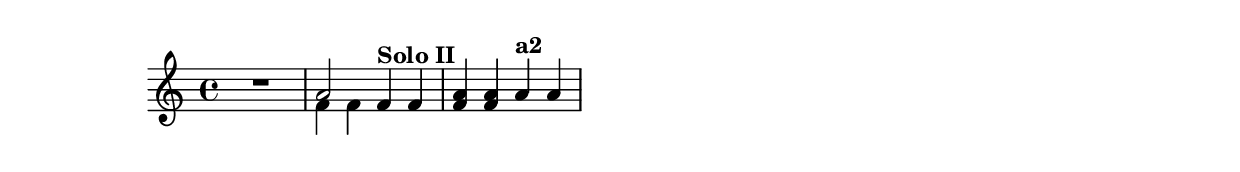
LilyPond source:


\header {
    texidoc ="The new part combiner detects a2, solo1 and solo2, and prints i
texts accordingly.

"

    
    }


\version "2.1.30"

vone = \notes \relative a' { R1 a2    r4 r a a a a }
vtwo = \notes \relative a' { R1 f4 f4 f4 f f f a a  }

\score {
   \partcombine \vone \vtwo
}
 
